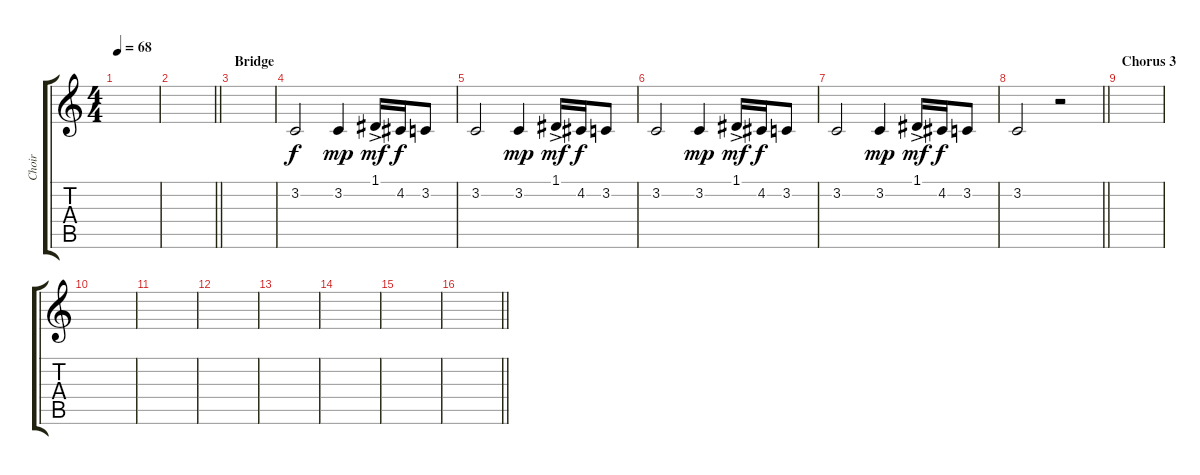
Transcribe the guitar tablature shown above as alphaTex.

\track ("Choir" "Choir") {instrument choiraahs}
\staff {score tabs}
\tuning (D4 A3 F3 C3 G2 C2) {hide}
\ts (4 4)
\tempo 68
\clef g2
\ks c
|
\barLineRight lightlight
|
\section ("" "Bridge")
|
3.2.2 3.2.4{dy mp} 1.1{ac}.16{dy mf} 4.2.16{dy f} 3.2.8 |
3.2.2 3.2.4{dy mp} 1.1{ac}.16{dy mf} 4.2.16{dy f} 3.2.8 |
3.2.2 3.2.4{dy mp} 1.1{ac}.16{dy mf} 4.2.16{dy f} 3.2.8 |
3.2.2 3.2.4{dy mp} 1.1{ac}.16{dy mf} 4.2.16{dy f} 3.2.8 |
\barLineRight lightlight
3.2.2 r.2 |
\section ("" "Chorus 3")
|
|
|
|
|
|
|
\barLineRight lightlight
